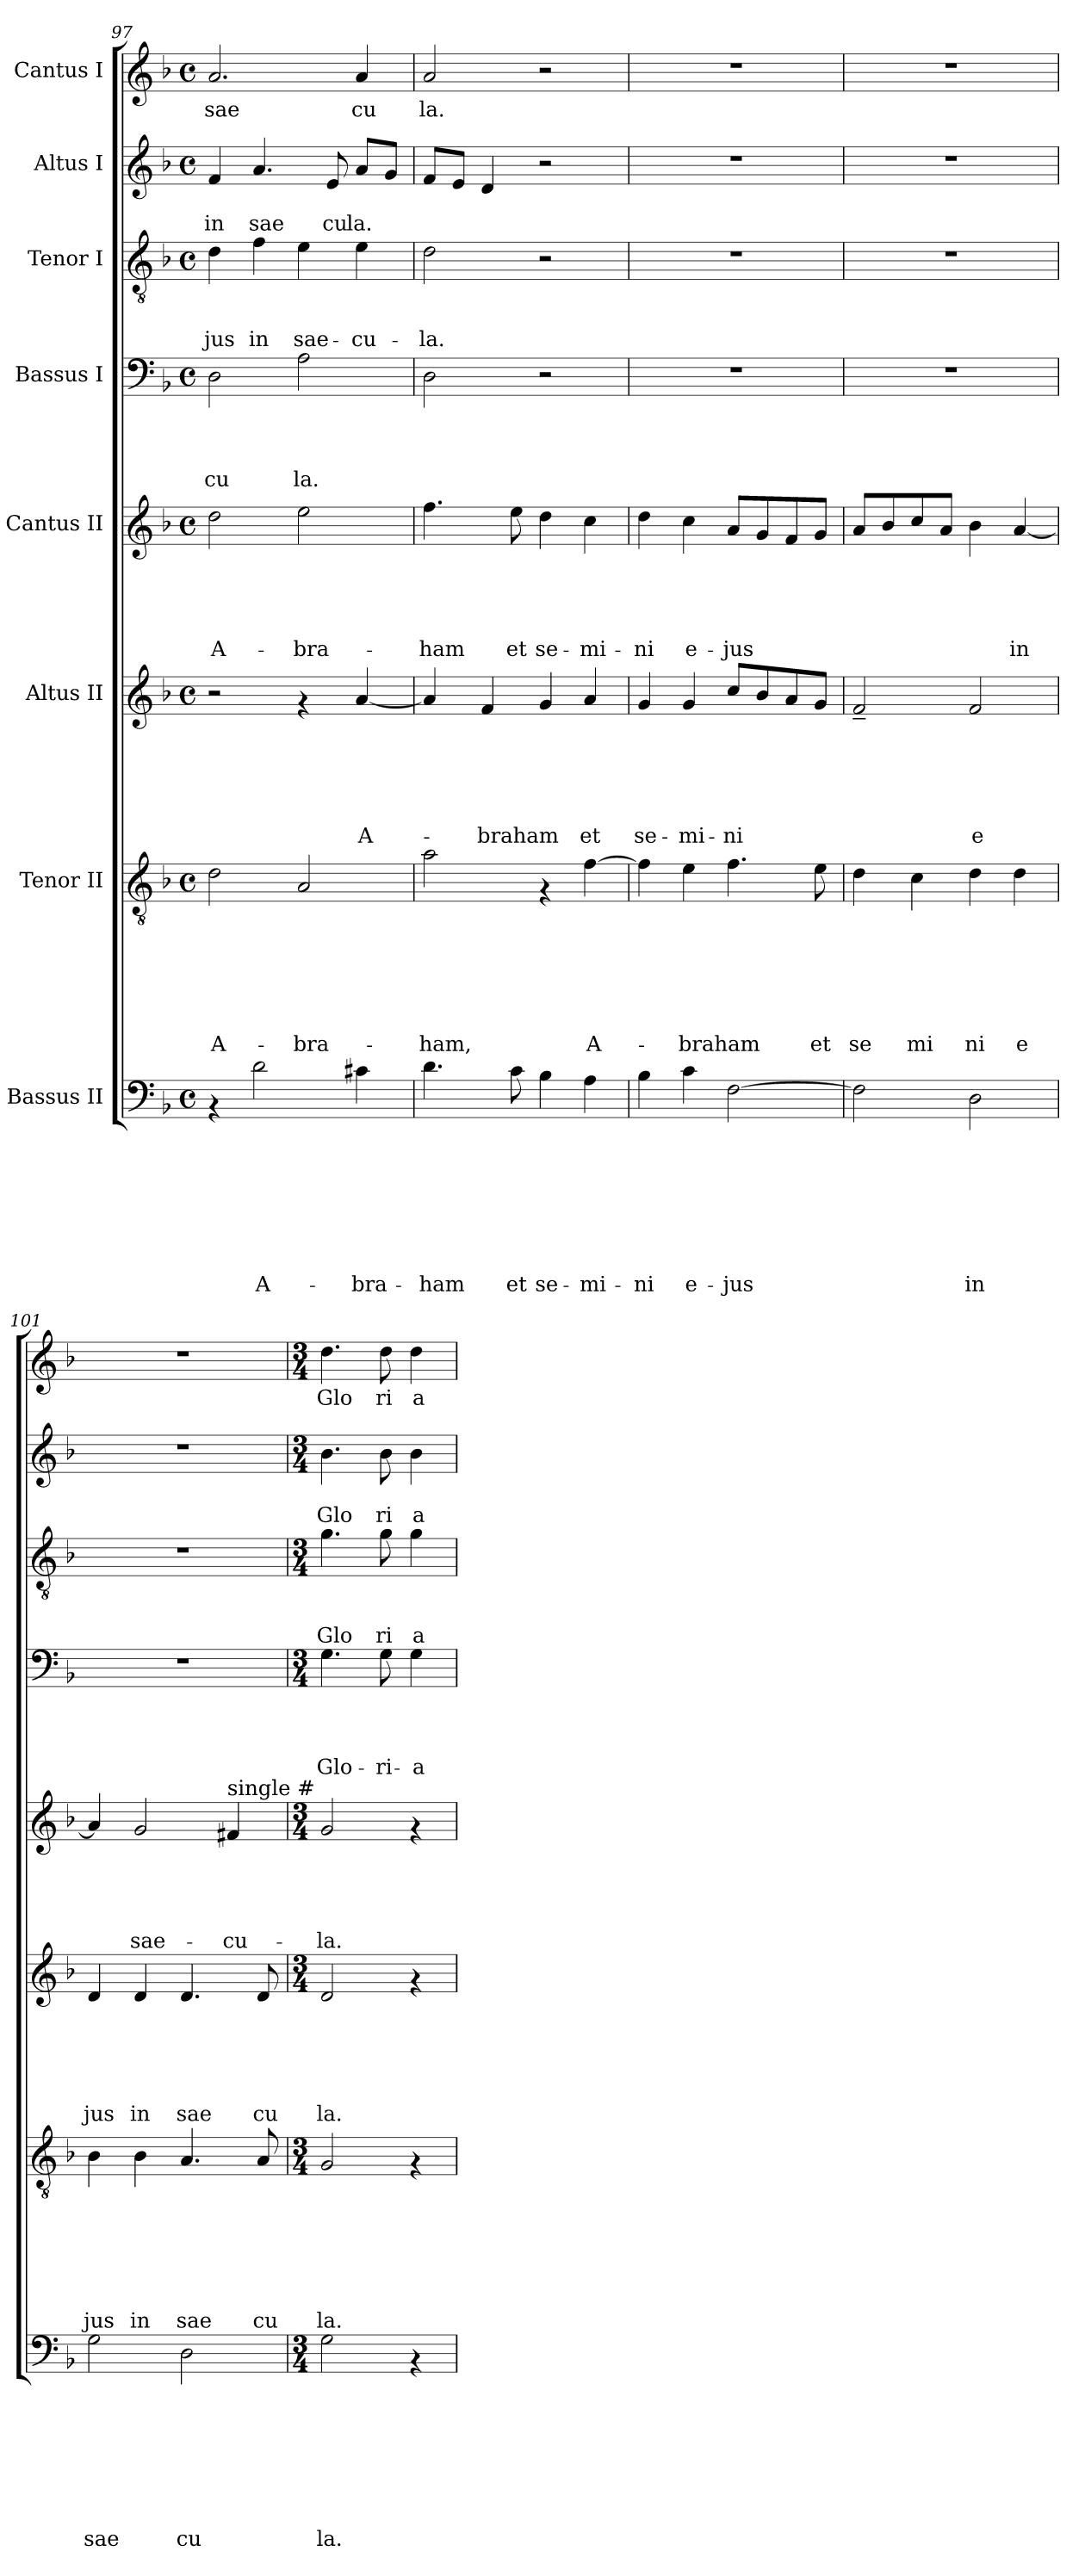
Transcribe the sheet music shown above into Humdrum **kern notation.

**kern	**text	**text	**text	**text	**text	**text	**text	**text	**kern	**text	**text	**text	**text	**text	**text	**text	**kern	**text	**text	**text	**text	**text	**text	**kern	**text	**text	**text	**text	**text	**kern	**text	**text	**text	**text	**kern	**text	**text	**text	**kern	**text	**text	**kern	**text
*part8	*part8	*part8	*part8	*part8	*part8	*part8	*part8	*part8	*part7	*part7	*part7	*part7	*part7	*part7	*part7	*part7	*part6	*part6	*part6	*part6	*part6	*part6	*part6	*part5	*part5	*part5	*part5	*part5	*part5	*part4	*part4	*part4	*part4	*part4	*part3	*part3	*part3	*part3	*part2	*part2	*part2	*part1	*part1
*staff8	*staff8	*staff8	*staff8	*staff8	*staff8	*staff8	*staff8	*staff8	*staff7	*staff7	*staff7	*staff7	*staff7	*staff7	*staff7	*staff7	*staff6	*staff6	*staff6	*staff6	*staff6	*staff6	*staff6	*staff5	*staff5	*staff5	*staff5	*staff5	*staff5	*staff4	*staff4	*staff4	*staff4	*staff4	*staff3	*staff3	*staff3	*staff3	*staff2	*staff2	*staff2	*staff1	*staff1
*I"Bassus II	*	*	*	*	*	*	*	*	*I"Tenor II	*	*	*	*	*	*	*	*I"Altus II	*	*	*	*	*	*	*I"Cantus II	*	*	*	*	*	*I"Bassus I	*	*	*	*	*I"Tenor I	*	*	*	*I"Altus I	*	*	*I"Cantus I	*
*clefF4	*	*	*	*	*	*	*	*	*clefGv2	*	*	*	*	*	*	*	*clefG2	*	*	*	*	*	*	*clefG2	*	*	*	*	*	*clefF4	*	*	*	*	*clefGv2	*	*	*	*clefG2	*	*	*clefG2	*
*k[b-]	*	*	*	*	*	*	*	*	*k[b-]	*	*	*	*	*	*	*	*k[b-]	*	*	*	*	*	*	*k[b-]	*	*	*	*	*	*k[b-]	*	*	*	*	*k[b-]	*	*	*	*k[b-]	*	*	*k[b-]	*
*F:	*	*	*	*	*	*	*	*	*F:	*	*	*	*	*	*	*	*F:	*	*	*	*	*	*	*F:	*	*	*	*	*	*F:	*	*	*	*	*F:	*	*	*	*F:	*	*	*F:	*
*M4/4	*	*	*	*	*	*	*	*	*M4/4	*	*	*	*	*	*	*	*M4/4	*	*	*	*	*	*	*M4/4	*	*	*	*	*	*M4/4	*	*	*	*	*M4/4	*	*	*	*M4/4	*	*	*M4/4	*
*met(c)	*	*	*	*	*	*	*	*	*met(c)	*	*	*	*	*	*	*	*met(c)	*	*	*	*	*	*	*met(c)	*	*	*	*	*	*met(c)	*	*	*	*	*met(c)	*	*	*	*met(c)	*	*	*met(c)	*
=97	=97	=97	=97	=97	=97	=97	=97	=97	=97	=97	=97	=97	=97	=97	=97	=97	=97	=97	=97	=97	=97	=97	=97	=97	=97	=97	=97	=97	=97	=97	=97	=97	=97	=97	=97	=97	=97	=97	=97	=97	=97	=97	=97
!	!	!	!	!	!	!	!	!	!	!	!	!	!	!	!	!LO:LY:b	!	!	!	!	!	!	!	!	!	!	!	!	!LO:LY:b	!	!	!	!	!LO:LY:b	!	!	!	!LO:LY:b	!	!	!LO:LY:b	!	!LO:LY:b
4rAA	.	.	.	.	.	.	.	.	2d\	.	.	.	.	.	.	A-	2r	.	.	.	.	.	.	2dd\	.	.	.	.	A-	2D\	.	.	.	cu	4d\	.	.	-jus	4f/	.	in	2.a/	sae
!	!	!	!	!	!	!	!	!LO:LY:b	!	!	!	!	!	!	!	!	!	!	!	!	!	!	!	!	!	!	!	!	!	!	!	!	!	!	!	!	!	!LO:LY:b	!	!	!LO:LY:b	!	!
2d\	.	.	.	.	.	.	.	A-	.	.	.	.	.	.	.	.	.	.	.	.	.	.	.	.	.	.	.	.	.	.	.	.	.	.	4f\	.	.	in	4.a/	.	sae	.	.
!	!	!	!	!	!	!	!	!	!	!	!	!	!	!	!	!LO:LY:b	!	!	!	!	!	!	!	!	!	!	!	!	!LO:LY:b	!	!	!	!	!LO:LY:b	!	!	!	!LO:LY:b	!	!	!	!	!
.	.	.	.	.	.	.	.	.	2A/	.	.	.	.	.	.	-bra-	4rf	.	.	.	.	.	.	2ee\	.	.	.	.	-bra-	2A\	.	.	.	la.	4e\	.	.	sae-	.	.	.	.	.
!	!	!	!	!	!	!	!	!	!	!	!	!	!	!	!	!	!	!	!	!	!	!	!	!	!	!	!	!	!	!	!	!	!	!	!	!	!	!	!	!	!LO:LY:b	!	!
.	.	.	.	.	.	.	.	.	.	.	.	.	.	.	.	.	.	.	.	.	.	.	.	.	.	.	.	.	.	.	.	.	.	.	.	.	.	.	8e/	.	cu	.	.
!	!	!	!	!	!	!	!	!LO:LY:b	!	!	!	!	!	!	!	!	!	!	!	!	!	!	!LO:LY:b	!	!	!	!	!	!	!	!	!	!	!	!	!	!	!LO:LY:b	!	!	!LO:LY:b	!	!LO:LY:b
4c#X\	.	.	.	.	.	.	.	-bra-	.	.	.	.	.	.	.	.	[<4a/	.	.	.	.	.	A-	.	.	.	.	.	.	.	.	.	.	.	4e\	.	.	-cu-	8a/L	.	la.	4a/	cu
.	.	.	.	.	.	.	.	.	.	.	.	.	.	.	.	.	.	.	.	.	.	.	.	.	.	.	.	.	.	.	.	.	.	.	.	.	.	.	8g/J	.	.	.	.
=98	=98	=98	=98	=98	=98	=98	=98	=98	=98	=98	=98	=98	=98	=98	=98	=98	=98	=98	=98	=98	=98	=98	=98	=98	=98	=98	=98	=98	=98	=98	=98	=98	=98	=98	=98	=98	=98	=98	=98	=98	=98	=98	=98
!	!	!	!	!	!	!	!	!LO:LY:b	!	!	!	!	!	!	!	!LO:LY:b	!	!	!	!	!	!	!	!	!	!	!	!	!LO:LY:b	!	!	!	!	!	!	!	!	!LO:LY:b	!	!	!	!	!LO:LY:b
4.d\	.	.	.	.	.	.	.	-ham	2a\	.	.	.	.	.	.	-ham,	4a/]	.	.	.	.	.	.	4.ff\	.	.	.	.	-ham	2D\	.	.	.	.	2d\	.	.	-la.	8f/L	.	.	2a/	la.
.	.	.	.	.	.	.	.	.	.	.	.	.	.	.	.	.	.	.	.	.	.	.	.	.	.	.	.	.	.	.	.	.	.	.	.	.	.	.	8e/J	.	.	.	.
!	!	!	!	!	!	!	!	!	!	!	!	!	!	!	!	!	!	!	!	!	!	!	!LO:LY:b	!	!	!	!	!	!	!	!	!	!	!	!	!	!	!	!	!	!	!	!
.	.	.	.	.	.	.	.	.	.	.	.	.	.	.	.	.	4f/	.	.	.	.	.	-braham	.	.	.	.	.	.	.	.	.	.	.	.	.	.	.	4d/	.	.	.	.
!	!	!	!	!	!	!	!	!LO:LY:b	!	!	!	!	!	!	!	!	!	!	!	!	!	!	!	!	!	!	!	!	!LO:LY:b	!	!	!	!	!	!	!	!	!	!	!	!	!	!
8c\	.	.	.	.	.	.	.	et	.	.	.	.	.	.	.	.	.	.	.	.	.	.	.	8ee\	.	.	.	.	et	.	.	.	.	.	.	.	.	.	.	.	.	.	.
!	!	!	!	!	!	!	!	!LO:LY:b	!	!	!	!	!	!	!	!	!	!	!	!	!	!	!	!	!	!	!	!	!LO:LY:b	!	!	!	!	!	!	!	!	!	!	!	!	!	!
4B-\	.	.	.	.	.	.	.	se-	4rF	.	.	.	.	.	.	.	4g/	.	.	.	.	.	.	4dd\	.	.	.	.	se-	2r	.	.	.	.	2r	.	.	.	2r	.	.	2r	.
!	!	!	!	!	!	!	!	!LO:LY:b	!	!	!	!	!	!	!	!LO:LY:b	!	!	!	!	!	!	!LO:LY:b	!	!	!	!	!	!LO:LY:b	!	!	!	!	!	!	!	!	!	!	!	!	!	!
4A\	.	.	.	.	.	.	.	-mi-	[>4f\	.	.	.	.	.	.	A-	4a/	.	.	.	.	.	et	4cc\	.	.	.	.	-mi-	.	.	.	.	.	.	.	.	.	.	.	.	.	.
=99	=99	=99	=99	=99	=99	=99	=99	=99	=99	=99	=99	=99	=99	=99	=99	=99	=99	=99	=99	=99	=99	=99	=99	=99	=99	=99	=99	=99	=99	=99	=99	=99	=99	=99	=99	=99	=99	=99	=99	=99	=99	=99	=99
!	!	!	!	!	!	!	!	!LO:LY:b	!	!	!	!	!	!	!	!	!	!	!	!	!	!	!LO:LY:b	!	!	!	!	!	!LO:LY:b	!	!	!	!	!	!	!	!	!	!	!	!	!	!
4B-\	.	.	.	.	.	.	.	-ni	4f\]	.	.	.	.	.	.	.	4g/	.	.	.	.	.	se-	4dd\	.	.	.	.	-ni	1r	.	.	.	.	1r	.	.	.	1r	.	.	1r	.
!	!	!	!	!	!	!	!	!LO:LY:b	!	!	!	!	!	!	!	!LO:LY:b	!	!	!	!	!	!	!LO:LY:b	!	!	!	!	!	!LO:LY:b	!	!	!	!	!	!	!	!	!	!	!	!	!	!
4c\	.	.	.	.	.	.	.	e-	4e\	.	.	.	.	.	.	-braham	4g/	.	.	.	.	.	-mi-	4cc\	.	.	.	.	e-	.	.	.	.	.	.	.	.	.	.	.	.	.	.
!	!	!	!	!	!	!	!	!LO:LY:b	!	!	!	!	!	!	!	!	!	!	!	!	!	!	!LO:LY:b	!	!	!	!	!	!LO:LY:b	!	!	!	!	!	!	!	!	!	!	!	!	!	!
[<2F\	.	.	.	.	.	.	.	-jus	4.f\	.	.	.	.	.	.	.	8cc/L	.	.	.	.	.	-ni	8a/L	.	.	.	.	-jus	.	.	.	.	.	.	.	.	.	.	.	.	.	.
.	.	.	.	.	.	.	.	.	.	.	.	.	.	.	.	.	8b-/	.	.	.	.	.	.	8g/	.	.	.	.	.	.	.	.	.	.	.	.	.	.	.	.	.	.	.
.	.	.	.	.	.	.	.	.	.	.	.	.	.	.	.	.	8a/	.	.	.	.	.	.	8f/	.	.	.	.	.	.	.	.	.	.	.	.	.	.	.	.	.	.	.
!	!	!	!	!	!	!	!	!	!	!	!	!	!	!	!	!LO:LY:b	!	!	!	!	!	!	!	!	!	!	!	!	!	!	!	!	!	!	!	!	!	!	!	!	!	!	!
.	.	.	.	.	.	.	.	.	8e\	.	.	.	.	.	.	et	8g/J	.	.	.	.	.	.	8g/J	.	.	.	.	.	.	.	.	.	.	.	.	.	.	.	.	.	.	.
!!LO:PB:g=z
=100	=100	=100	=100	=100	=100	=100	=100	=100	=100	=100	=100	=100	=100	=100	=100	=100	=100	=100	=100	=100	=100	=100	=100	=100	=100	=100	=100	=100	=100	=100	=100	=100	=100	=100	=100	=100	=100	=100	=100	=100	=100	=100	=100
!	!	!	!	!	!	!	!	!	!	!	!	!	!	!	!	!LO:LY:b	!	!	!	!	!	!	!	!	!	!	!	!	!	!	!	!	!	!	!	!	!	!	!	!	!	!	!
2F\]	.	.	.	.	.	.	.	.	4d\	.	.	.	.	.	.	se	2f~</	.	.	.	.	.	.	8a/L	.	.	.	.	.	1r	.	.	.	.	1r	.	.	.	1r	.	.	1r	.
.	.	.	.	.	.	.	.	.	.	.	.	.	.	.	.	.	.	.	.	.	.	.	.	8b-/	.	.	.	.	.	.	.	.	.	.	.	.	.	.	.	.	.	.	.
!	!	!	!	!	!	!	!	!	!	!	!	!	!	!	!	!LO:LY:b	!	!	!	!	!	!	!	!	!	!	!	!	!	!	!	!	!	!	!	!	!	!	!	!	!	!	!
.	.	.	.	.	.	.	.	.	4c\	.	.	.	.	.	.	mi	.	.	.	.	.	.	.	8cc/	.	.	.	.	.	.	.	.	.	.	.	.	.	.	.	.	.	.	.
.	.	.	.	.	.	.	.	.	.	.	.	.	.	.	.	.	.	.	.	.	.	.	.	8a/J	.	.	.	.	.	.	.	.	.	.	.	.	.	.	.	.	.	.	.
!	!	!	!	!	!	!	!	!LO:LY:b	!	!	!	!	!	!	!	!LO:LY:b	!	!	!	!	!	!	!LO:LY:b	!	!	!	!	!	!	!	!	!	!	!	!	!	!	!	!	!	!	!	!
2D\	.	.	.	.	.	.	.	in	4d\	.	.	.	.	.	.	ni	2f/	.	.	.	.	.	e	4b-\	.	.	.	.	.	.	.	.	.	.	.	.	.	.	.	.	.	.	.
!	!	!	!	!	!	!	!	!	!	!	!	!	!	!	!	!LO:LY:b	!	!	!	!	!	!	!	!	!	!	!	!	!LO:LY:b	!	!	!	!	!	!	!	!	!	!	!	!	!	!
.	.	.	.	.	.	.	.	.	4d\	.	.	.	.	.	.	e	.	.	.	.	.	.	.	[<4a/	.	.	.	.	in	.	.	.	.	.	.	.	.	.	.	.	.	.	.
=101	=101	=101	=101	=101	=101	=101	=101	=101	=101	=101	=101	=101	=101	=101	=101	=101	=101	=101	=101	=101	=101	=101	=101	=101	=101	=101	=101	=101	=101	=101	=101	=101	=101	=101	=101	=101	=101	=101	=101	=101	=101	=101	=101
!	!	!	!	!	!	!	!	!LO:LY:b	!	!	!	!	!	!	!	!LO:LY:b	!	!	!	!	!	!	!LO:LY:b	!	!	!	!	!	!	!	!	!	!	!	!	!	!	!	!	!	!	!	!
2G\	.	.	.	.	.	.	.	sae	4B-\	.	.	.	.	.	.	jus	4d/	.	.	.	.	.	jus	4a/]	.	.	.	.	.	1r	.	.	.	.	1r	.	.	.	1r	.	.	1r	.
!	!	!	!	!	!	!	!	!	!	!	!	!	!	!	!	!LO:LY:b	!	!	!	!	!	!	!LO:LY:b	!	!	!	!	!	!LO:LY:b	!	!	!	!	!	!	!	!	!	!	!	!	!	!
.	.	.	.	.	.	.	.	.	4B-\	.	.	.	.	.	.	in	4d/	.	.	.	.	.	in	2g/	.	.	.	.	sae-	.	.	.	.	.	.	.	.	.	.	.	.	.	.
!	!	!	!	!	!	!	!	!LO:LY:b	!	!	!	!	!	!	!	!LO:LY:b	!	!	!	!	!	!	!LO:LY:b	!	!	!	!	!	!	!	!	!	!	!	!	!	!	!	!	!	!	!	!
2D\	.	.	.	.	.	.	.	cu	4.A/	.	.	.	.	.	.	sae	4.d/	.	.	.	.	.	sae	.	.	.	.	.	.	.	.	.	.	.	.	.	.	.	.	.	.	.	.
!	!	!	!	!	!	!	!	!	!	!	!	!	!	!	!	!	!	!	!	!	!	!	!	!LO:TX:a:t=single #	!	!	!	!	!	!	!	!	!	!	!	!	!	!	!	!	!	!	!
!	!	!	!	!	!	!	!	!	!	!	!	!	!	!	!	!	!	!	!	!	!	!	!	!	!	!	!	!	!LO:LY:b	!	!	!	!	!	!	!	!	!	!	!	!	!	!
.	.	.	.	.	.	.	.	.	.	.	.	.	.	.	.	.	.	.	.	.	.	.	.	4f#/	.	.	.	.	-cu-	.	.	.	.	.	.	.	.	.	.	.	.	.	.
!	!	!	!	!	!	!	!	!	!	!	!	!	!	!	!	!LO:LY:b	!	!	!	!	!	!	!LO:LY:b	!	!	!	!	!	!	!	!	!	!	!	!	!	!	!	!	!	!	!	!
.	.	.	.	.	.	.	.	.	8A/	.	.	.	.	.	.	cu	8d/	.	.	.	.	.	cu	.	.	.	.	.	.	.	.	.	.	.	.	.	.	.	.	.	.	.	.
=102	=102	=102	=102	=102	=102	=102	=102	=102	=102	=102	=102	=102	=102	=102	=102	=102	=102	=102	=102	=102	=102	=102	=102	=102	=102	=102	=102	=102	=102	=102	=102	=102	=102	=102	=102	=102	=102	=102	=102	=102	=102	=102	=102
*M3/4	*	*	*	*	*	*	*	*	*M3/4	*	*	*	*	*	*	*	*M3/4	*	*	*	*	*	*	*M3/4	*	*	*	*	*	*M3/4	*	*	*	*	*M3/4	*	*	*	*M3/4	*	*	*M3/4	*
!	!	!	!	!	!	!	!	!LO:LY:b	!	!	!	!	!	!	!	!LO:LY:b	!	!	!	!	!	!	!LO:LY:b	!	!	!	!	!	!LO:LY:b	!	!	!	!	!LO:LY:b	!	!	!	!LO:LY:b	!	!	!LO:LY:b	!	!LO:LY:b
2G\	.	.	.	.	.	.	.	la.	2G/	.	.	.	.	.	.	la.	2d/	.	.	.	.	.	la.	2g/	.	.	.	.	-la.	4.G\	.	.	.	Glo-	4.g\	.	.	Glo	4.b-\	.	Glo	4.dd\	Glo
!	!	!	!	!	!	!	!	!	!	!	!	!	!	!	!	!	!	!	!	!	!	!	!	!	!	!	!	!	!	!	!	!	!	!LO:LY:b	!	!	!	!LO:LY:b	!	!	!LO:LY:b	!	!LO:LY:b
.	.	.	.	.	.	.	.	.	.	.	.	.	.	.	.	.	.	.	.	.	.	.	.	.	.	.	.	.	.	8G\	.	.	.	-ri-	8g\	.	.	ri	8b-\	.	ri	8dd\	ri
!	!	!	!	!	!	!	!	!	!	!	!	!	!	!	!	!	!	!	!	!	!	!	!	!	!	!	!	!	!	!	!	!	!	!LO:LY:b	!	!	!	!LO:LY:b	!	!	!LO:LY:b	!	!LO:LY:b
4rAA	.	.	.	.	.	.	.	.	4rF	.	.	.	.	.	.	.	4rf	.	.	.	.	.	.	4rf	.	.	.	.	.	4G\	.	.	.	-a	4g\	.	.	a	4b-\	.	a	4dd\	a
=	=	=	=	=	=	=	=	=	=	=	=	=	=	=	=	=	=	=	=	=	=	=	=	=	=	=	=	=	=	=	=	=	=	=	=	=	=	=	=	=	=	=	=
*-	*-	*-	*-	*-	*-	*-	*-	*-	*-	*-	*-	*-	*-	*-	*-	*-	*-	*-	*-	*-	*-	*-	*-	*-	*-	*-	*-	*-	*-	*-	*-	*-	*-	*-	*-	*-	*-	*-	*-	*-	*-	*-	*-
